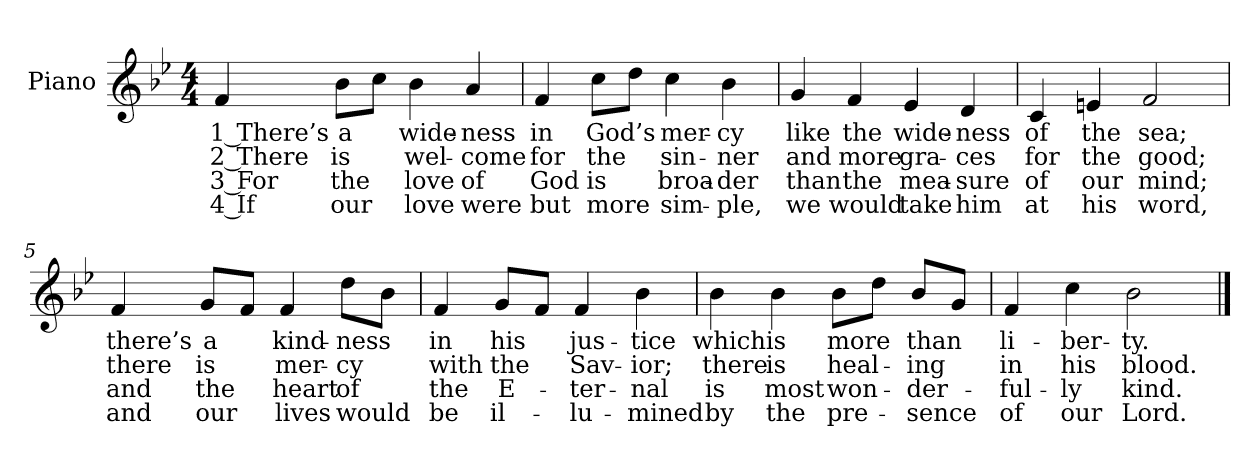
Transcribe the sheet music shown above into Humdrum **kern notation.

**kern	**text	**text	**text	**text
*part1	*part1	*part1	*part1	*part1
*staff1	*staff1	*staff1	*staff1	*staff1
*I"Piano	*	*	*	*
*I'Pno.	*	*	*	*
!!LO:PB:g=z
*clefG2	*	*	*	*
*k[b-e-]	*	*	*	*
*B-:	*	*	*	*
*M4/4	*	*	*	*
=1	=1	=1	=1	=1
!	!LO:LY:b:color=#000000	!LO:LY:b:color=#000000	!LO:LY:b:color=#000000	!LO:LY:b:color=#000000
4fi/	1 There’s	2 There	3 For	4 If
!	!LO:LY:b:color=#000000	!LO:LY:b:color=#000000	!LO:LY:b:color=#000000	!LO:LY:b:color=#000000
8b-i\L	a	is	the	our
8cci\J	.	.	.	.
!	!LO:LY:b:color=#000000	!LO:LY:b:color=#000000	!LO:LY:b:color=#000000	!LO:LY:b:color=#000000
4b-i\	wide-	wel-	love	love
!	!LO:LY:b:color=#000000	!LO:LY:b:color=#000000	!LO:LY:b:color=#000000	!LO:LY:b:color=#000000
4ai/	-ness	-come	of	were
=2	=2	=2	=2	=2
!	!LO:LY:b:color=#000000	!LO:LY:b:color=#000000	!LO:LY:b:color=#000000	!LO:LY:b:color=#000000
4fi/	in	for	God	but
!	!LO:LY:b:color=#000000	!LO:LY:b:color=#000000	!LO:LY:b:color=#000000	!LO:LY:b:color=#000000
8cci\L	God’s	the	is	more
8ddi\J	.	.	.	.
!	!LO:LY:b:color=#000000	!LO:LY:b:color=#000000	!LO:LY:b:color=#000000	!LO:LY:b:color=#000000
4cci\	mer-	sin-	broa-	-sim-
!	!LO:LY:b:color=#000000	!LO:LY:b:color=#000000	!LO:LY:b:color=#000000	!LO:LY:b:color=#000000
4b-i\	-cy	-ner	-der	ple,
=3	=3	=3	=3	=3
!	!LO:LY:b:color=#000000	!LO:LY:b:color=#000000	!LO:LY:b:color=#000000	!LO:LY:b:color=#000000
4gi/	like	and	than	we
!	!LO:LY:b:color=#000000	!LO:LY:b:color=#000000	!LO:LY:b:color=#000000	!LO:LY:b:color=#000000
4fi/	the	more	the	would
!	!LO:LY:b:color=#000000	!LO:LY:b:color=#000000	!LO:LY:b:color=#000000	!LO:LY:b:color=#000000
4e-i/	wide-	gra-	mea-	-take
!	!LO:LY:b:color=#000000	!LO:LY:b:color=#000000	!LO:LY:b:color=#000000	!LO:LY:b:color=#000000
4di/	-ness	-ces	sure	him
!!LO:LB:g=z
=4	=4	=4	=4	=4
!	!LO:LY:b:color=#000000	!LO:LY:b:color=#000000	!LO:LY:b:color=#000000	!LO:LY:b:color=#000000
4ci/	of	for	of	at
!	!LO:LY:b:color=#000000	!LO:LY:b:color=#000000	!LO:LY:b:color=#000000	!LO:LY:b:color=#000000
4eni/	the	the	our	his
!	!LO:LY:b:color=#000000	!LO:LY:b:color=#000000	!LO:LY:b:color=#000000	!LO:LY:b:color=#000000
2fi/	sea;	good;	mind;	word,
=5	=5	=5	=5	=5
!	!LO:LY:b:color=#000000	!LO:LY:b:color=#000000	!LO:LY:b:color=#000000	!LO:LY:b:color=#000000
4fi/	there’s	there	and	and
!	!LO:LY:b:color=#000000	!LO:LY:b:color=#000000	!LO:LY:b:color=#000000	!LO:LY:b:color=#000000
8gi/L	a	is	the	our
8fi/J	.	.	.	.
!	!LO:LY:b:color=#000000	!LO:LY:b:color=#000000	!LO:LY:b:color=#000000	!LO:LY:b:color=#000000
4fi/	kind-	mer-	heart	lives
!	!LO:LY:b:color=#000000	!LO:LY:b:color=#000000	!LO:LY:b:color=#000000	!LO:LY:b:color=#000000
8ddi\L	-ness	-cy	of	would
8b-i\J	.	.	.	.
!!LO:LB:g=z
=6	=6	=6	=6	=6
!	!LO:LY:b:color=#000000	!LO:LY:b:color=#000000	!LO:LY:b:color=#000000	!LO:LY:b:color=#000000
4fi/	in	with	the	be
!	!LO:LY:b:color=#000000	!LO:LY:b:color=#000000	!LO:LY:b:color=#000000	!LO:LY:b:color=#000000
8gi/L	his	the	E-	-il-
8fi/J	.	.	.	.
!	!LO:LY:b:color=#000000	!LO:LY:b:color=#000000	!LO:LY:b:color=#000000	!LO:LY:b:color=#000000
4fi/	jus-	Sav-	-ter-	-lu-
!	!LO:LY:b:color=#000000	!LO:LY:b:color=#000000	!LO:LY:b:color=#000000	!LO:LY:b:color=#000000
4b-i\	-tice	-ior;	-nal	mined
=7	=7	=7	=7	=7
!	!LO:LY:b:color=#000000	!LO:LY:b:color=#000000	!LO:LY:b:color=#000000	!LO:LY:b:color=#000000
4b-i\	which	there	is	by
!	!LO:LY:b:color=#000000	!LO:LY:b:color=#000000	!LO:LY:b:color=#000000	!LO:LY:b:color=#000000
4b-i\	is	is	most	the
!	!LO:LY:b:color=#000000	!LO:LY:b:color=#000000	!LO:LY:b:color=#000000	!LO:LY:b:color=#000000
8b-i\L	more	heal-	won-	-pre-
8ddi\J	.	.	.	.
!	!LO:LY:b:color=#000000	!LO:LY:b:color=#000000	!LO:LY:b:color=#000000	!LO:LY:b:color=#000000
8b-i/L	than	-ing	-der-	-sence
8gi/J	.	.	.	.
=8	=8	=8	=8	=8
!	!LO:LY:b:color=#000000	!LO:LY:b:color=#000000	!LO:LY:b:color=#000000	!LO:LY:b:color=#000000
4fi/	li-	in	ful-	-of
!	!LO:LY:b:color=#000000	!LO:LY:b:color=#000000	!LO:LY:b:color=#000000	!LO:LY:b:color=#000000
4cci\	-ber-	his	ly	our
!	!LO:LY:b:color=#000000	!LO:LY:b:color=#000000	!LO:LY:b:color=#000000	!LO:LY:b:color=#000000
2b-i\	-ty.	blood.	kind.	Lord.
==	==	==	==	==
*-	*-	*-	*-	*-
